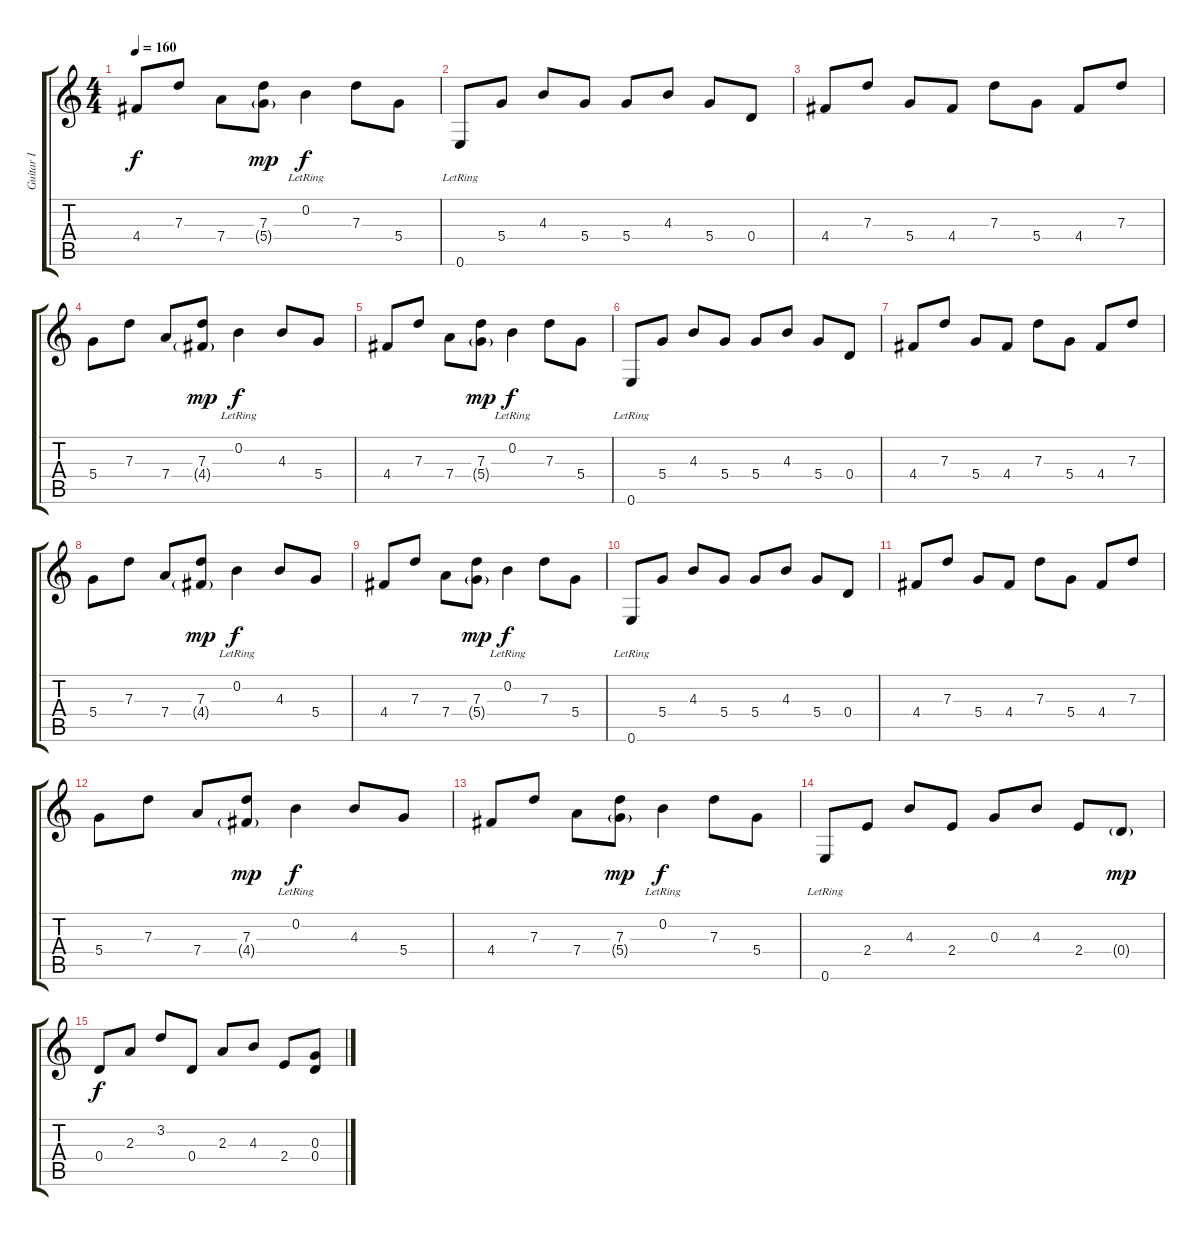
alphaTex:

\track ("Guitar I" "Guitar I") {instrument acousticguitarnylon}
\staff {score tabs}
\tuning (E4 B3 G3 D3 A2 E2) {hide}
\ts (4 4)
\tempo 160
\clef g2
\ks c
4.4.8{dy f} 7.3.8 7.4.8 (7.3 5.4{g}).8{dy mp} 0.2{lr}.4{dy f} 7.3.8 5.4.8 |
0.6{lr}.8 5.4.8 4.3.8 5.4.8 5.4.8 4.3.8 5.4.8 0.4.8 |
4.4.8 7.3.8 5.4.8 4.4.8 7.3.8 5.4.8 4.4.8 7.3.8 |
5.4.8 7.3.8 7.4.8 (7.3 4.4{g}).8{dy mp} 0.2{lr}.4{dy f} 4.3.8 5.4.8 |
4.4.8 7.3.8 7.4.8 (7.3 5.4{g}).8{dy mp} 0.2{lr}.4{dy f} 7.3.8 5.4.8 |
0.6{lr}.8 5.4.8 4.3.8 5.4.8 5.4.8 4.3.8 5.4.8 0.4.8 |
4.4.8 7.3.8 5.4.8 4.4.8 7.3.8 5.4.8 4.4.8 7.3.8 |
5.4.8 7.3.8 7.4.8 (7.3 4.4{g}).8{dy mp} 0.2{lr}.4{dy f} 4.3.8 5.4.8 |
4.4.8 7.3.8 7.4.8 (7.3 5.4{g}).8{dy mp} 0.2{lr}.4{dy f} 7.3.8 5.4.8 |
0.6{lr}.8 5.4.8 4.3.8 5.4.8 5.4.8 4.3.8 5.4.8 0.4.8 |
4.4.8 7.3.8 5.4.8 4.4.8 7.3.8 5.4.8 4.4.8 7.3.8 |
5.4.8 7.3.8 7.4.8 (7.3 4.4{g}).8{dy mp} 0.2{lr}.4{dy f} 4.3.8 5.4.8 |
4.4.8 7.3.8 7.4.8 (7.3 5.4{g}).8{dy mp} 0.2{lr}.4{dy f} 7.3.8 5.4.8 |
0.6{lr}.8 2.4.8 4.3.8 2.4.8 0.3.8 4.3.8 2.4.8 0.4{g}.8{dy mp} |
0.4.8{dy f} 2.3.8 3.2.8 0.4.8 2.3.8 4.3.8 2.4.8 (0.3 0.4).8
